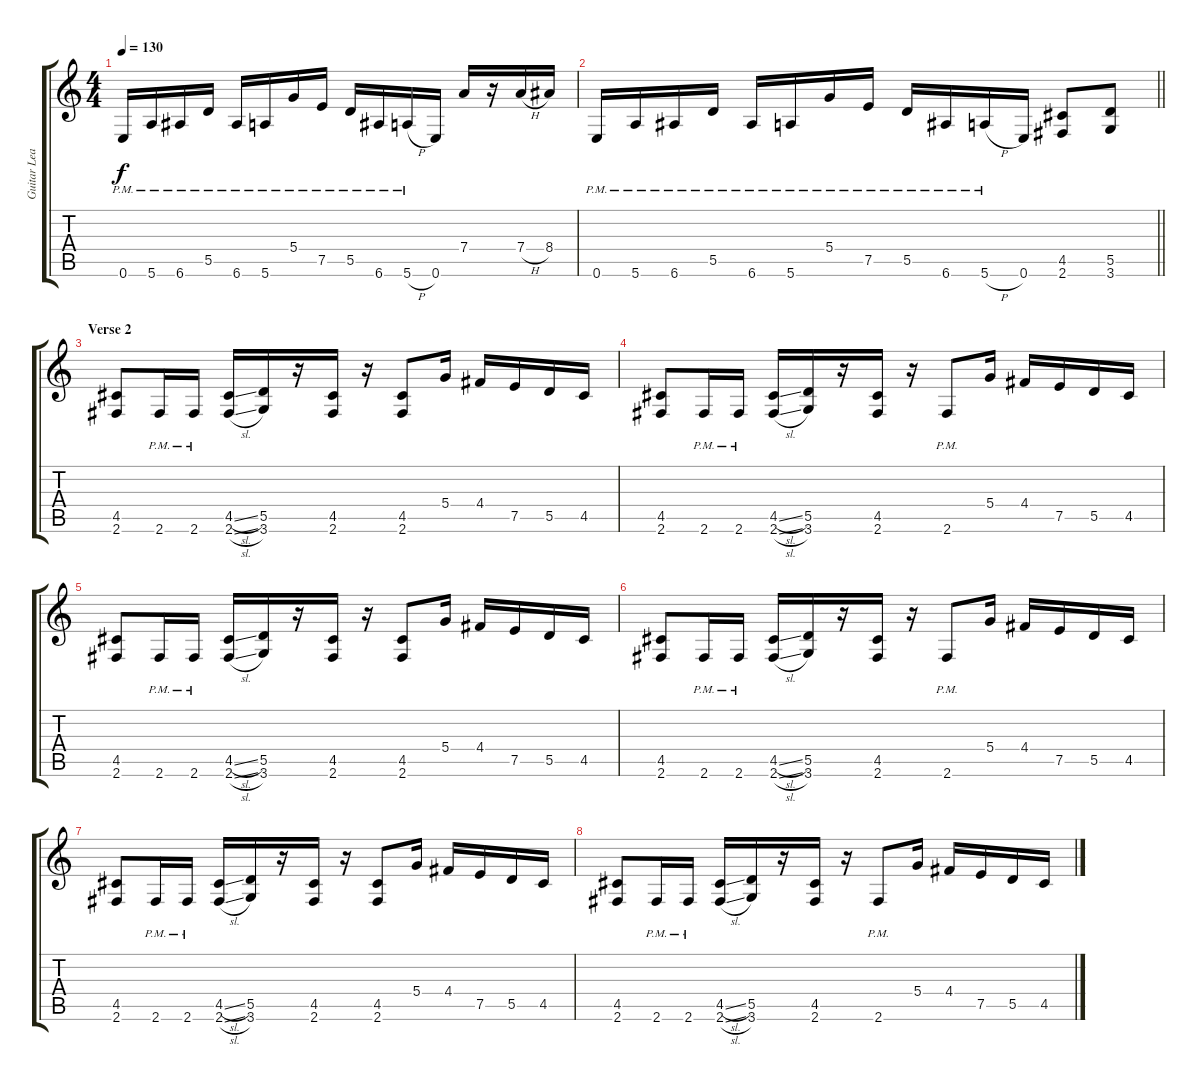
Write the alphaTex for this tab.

\track ("Guitar Lead" "Guitar Lea") {instrument distortionguitar}
\staff {score tabs}
\tuning (E4 B3 G3 D3 A2 E2) {hide}
\ts (4 4)
\tempo 130
\clef g2
\ks c
0.6{pm}.16{dy f} 5.6{pm}.16 6.6{pm}.16 5.5{pm}.16 6.6{pm}.16 5.6{pm}.16 5.4{pm}.16 7.5{pm}.16 5.5{pm}.16 6.6{pm}.16 5.6{h pm}.16 0.6.16 7.4.16 r.16 7.4{h}.16 8.4.16 |
\barLineRight lightlight
0.6{pm}.16 5.6{pm}.16 6.6{pm}.16 5.5{pm}.16 6.6{pm}.16 5.6{pm}.16 5.4{pm}.16 7.5{pm}.16 5.5{pm}.16 6.6{pm}.16 5.6{h pm}.16 0.6.16 (4.5 2.6).8 (5.5 3.6).8 |
\section ("" "Verse 2")
(4.5 2.6).8 2.6{pm}.16 2.6{pm}.16 (4.5{sl} 2.6{sl}).16 (5.5 3.6).16 r.16 (4.5 2.6).16 r.16 (4.5 2.6).8 5.4.16 4.4.16 7.5.16 5.5.16 4.5.16 |
(4.5 2.6).8 2.6{pm}.16 2.6{pm}.16 (4.5{sl} 2.6{sl}).16 (5.5 3.6).16 r.16 (4.5 2.6).16 r.16 2.6{pm}.8 5.4.16 4.4.16 7.5.16 5.5.16 4.5.16 |
(4.5 2.6).8 2.6{pm}.16 2.6{pm}.16 (4.5{sl} 2.6{sl}).16 (5.5 3.6).16 r.16 (4.5 2.6).16 r.16 (4.5 2.6).8 5.4.16 4.4.16 7.5.16 5.5.16 4.5.16 |
(4.5 2.6).8 2.6{pm}.16 2.6{pm}.16 (4.5{sl} 2.6{sl}).16 (5.5 3.6).16 r.16 (4.5 2.6).16 r.16 2.6{pm}.8 5.4.16 4.4.16 7.5.16 5.5.16 4.5.16 |
(4.5 2.6).8 2.6{pm}.16 2.6{pm}.16 (4.5{sl} 2.6{sl}).16 (5.5 3.6).16 r.16 (4.5 2.6).16 r.16 (4.5 2.6).8 5.4.16 4.4.16 7.5.16 5.5.16 4.5.16 |
(4.5 2.6).8 2.6{pm}.16 2.6{pm}.16 (4.5{sl} 2.6{sl}).16 (5.5 3.6).16 r.16 (4.5 2.6).16 r.16 2.6{pm}.8 5.4.16 4.4.16 7.5.16 5.5.16 4.5.16
